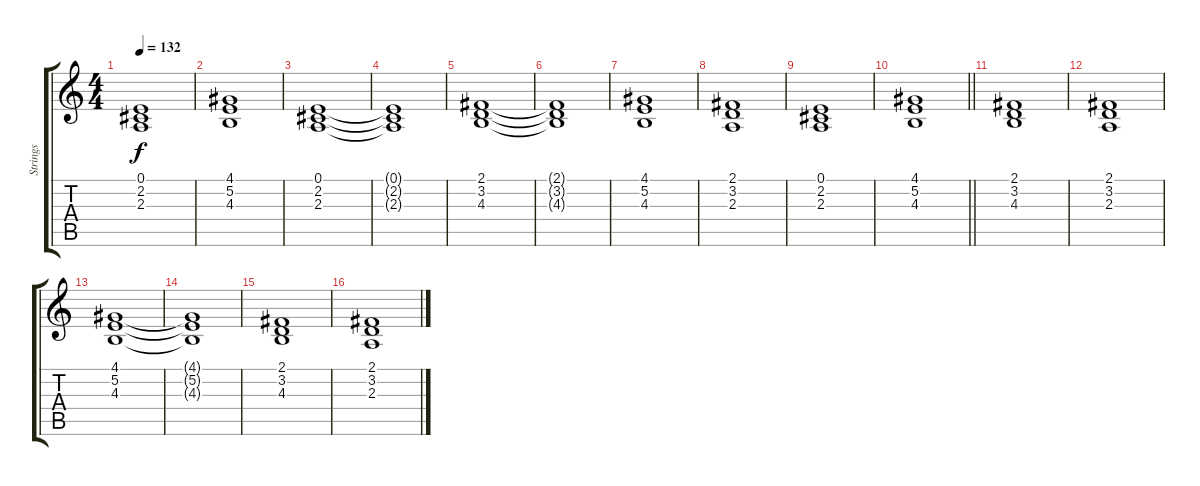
\track ("Strings" "Strings") {instrument stringensemble1}
\staff {score tabs}
\tuning (E4 B3 G3 D3 A2 E2) {hide}
\ts (4 4)
\tempo 132
\clef g2
\ks c
(0.1 2.2 2.3).1{dy f} |
(4.1 5.2 4.3).1 |
(0.1 2.2 2.3).1 |
(0.1{t} 2.2{t} 2.3{t}).1 |
(2.1 3.2 4.3).1 |
(2.1{t} 3.2{t} 4.3{t}).1 |
(4.1 5.2 4.3).1 |
(2.1 3.2 2.3).1 |
(0.1 2.2 2.3).1 |
\barLineRight lightlight
(4.1 5.2 4.3).1 |
\section ("" "")
(2.1 3.2 4.3).1 |
(2.1 3.2 2.3).1 |
(4.1 5.2 4.3).1 |
(4.1{t} 5.2{t} 4.3{t}).1 |
(2.1 3.2 4.3).1 |
(2.1 3.2 2.3).1
